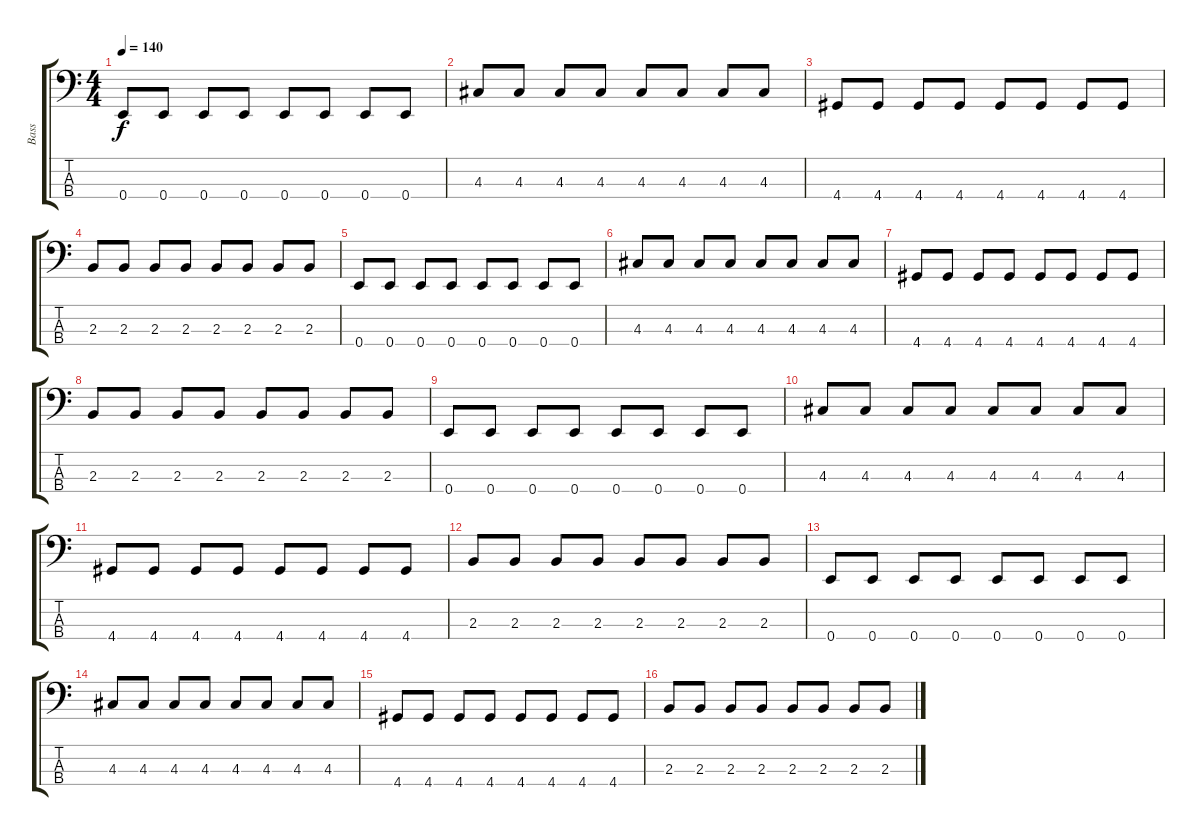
\track ("Bass" "Bass") {instrument electricbasspick}
\staff {score tabs}
\tuning (G2 D2 A1 E1) {hide}
\ts (4 4)
\tempo 140
\clef f4
\ks c
0.4.8{dy f} 0.4.8 0.4.8 0.4.8 0.4.8 0.4.8 0.4.8 0.4.8 |
4.3.8 4.3.8 4.3.8 4.3.8 4.3.8 4.3.8 4.3.8 4.3.8 |
4.4.8 4.4.8 4.4.8 4.4.8 4.4.8 4.4.8 4.4.8 4.4.8 |
2.3.8 2.3.8 2.3.8 2.3.8 2.3.8 2.3.8 2.3.8 2.3.8 |
0.4.8 0.4.8 0.4.8 0.4.8 0.4.8 0.4.8 0.4.8 0.4.8 |
4.3.8 4.3.8 4.3.8 4.3.8 4.3.8 4.3.8 4.3.8 4.3.8 |
4.4.8 4.4.8 4.4.8 4.4.8 4.4.8 4.4.8 4.4.8 4.4.8 |
2.3.8 2.3.8 2.3.8 2.3.8 2.3.8 2.3.8 2.3.8 2.3.8 |
0.4.8 0.4.8 0.4.8 0.4.8 0.4.8 0.4.8 0.4.8 0.4.8 |
4.3.8 4.3.8 4.3.8 4.3.8 4.3.8 4.3.8 4.3.8 4.3.8 |
4.4.8 4.4.8 4.4.8 4.4.8 4.4.8 4.4.8 4.4.8 4.4.8 |
2.3.8 2.3.8 2.3.8 2.3.8 2.3.8 2.3.8 2.3.8 2.3.8 |
0.4.8 0.4.8 0.4.8 0.4.8 0.4.8 0.4.8 0.4.8 0.4.8 |
4.3.8 4.3.8 4.3.8 4.3.8 4.3.8 4.3.8 4.3.8 4.3.8 |
4.4.8 4.4.8 4.4.8 4.4.8 4.4.8 4.4.8 4.4.8 4.4.8 |
2.3.8 2.3.8 2.3.8 2.3.8 2.3.8 2.3.8 2.3.8 2.3.8
